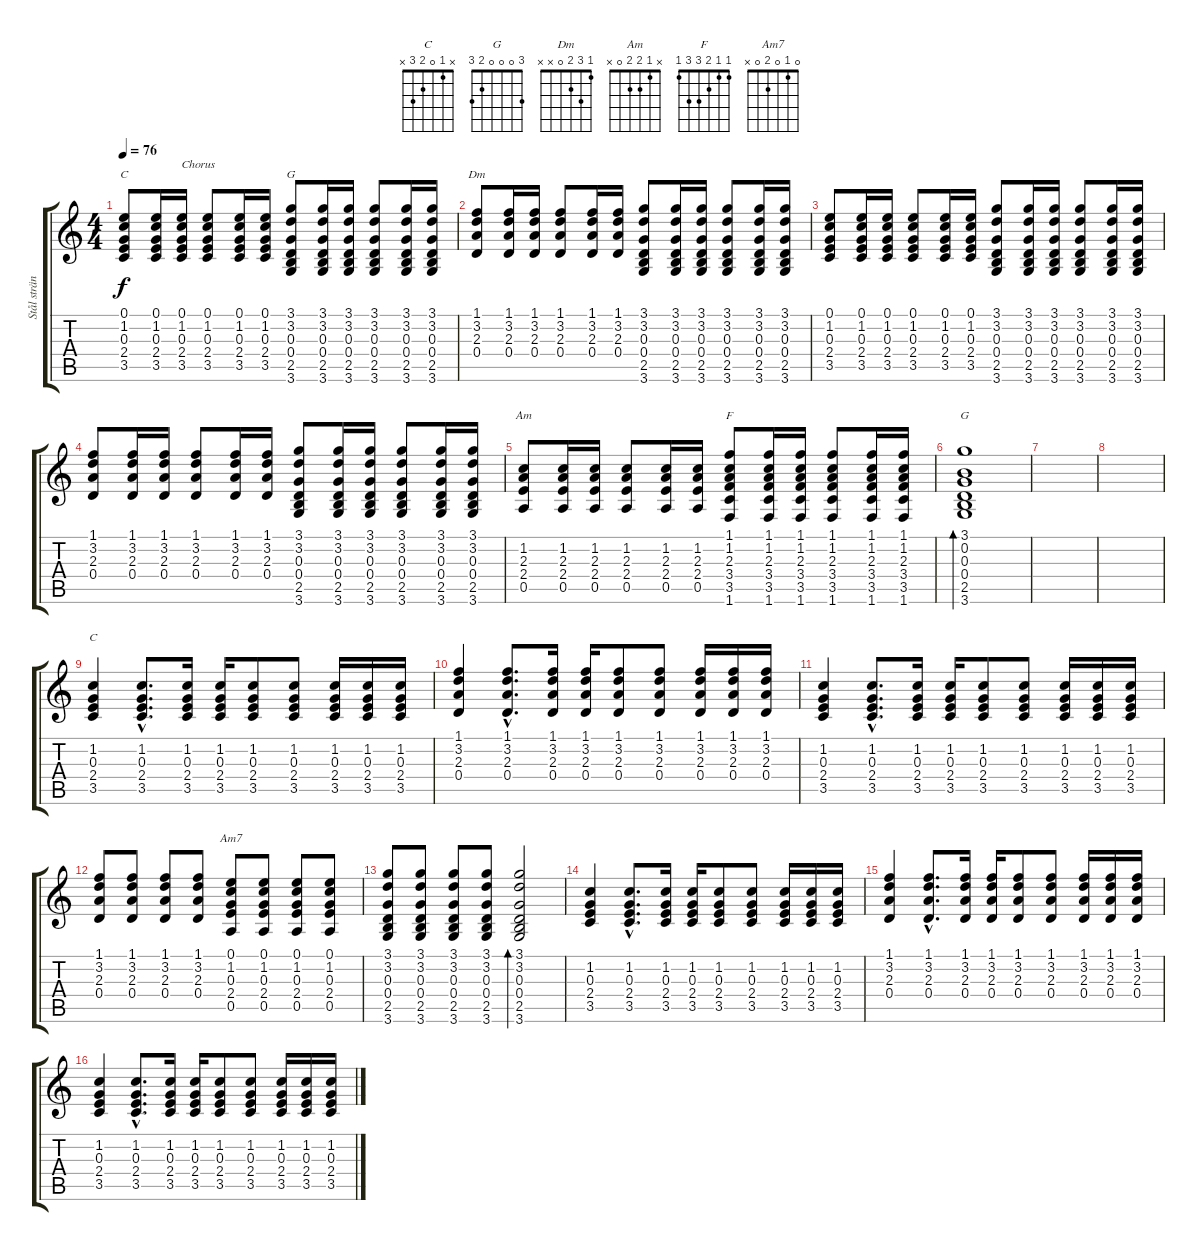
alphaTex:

\track ("Stål strängad akustisk" "Stål strän") {instrument acousticguitarsteel}
\staff {score tabs}
\tuning (E4 B3 G3 D3 A2 E2) {hide}
\chord ("C" 0 1 0 2 3 x)
\chord ("G" 3 3 0 0 2 3)
\chord ("Dm" 1 3 2 0 x x)
\chord ("Am" x 1 2 2 0 x)
\chord ("F" 1 1 2 3 3 1)
\chord ("G" 3 0 0 0 2 3)
\chord ("C" x 1 0 2 3 x)
\chord ("Am7" 0 1 0 2 0 x)
\ts (4 4)
\tempo 76
\clef g2
\ks c
(0.1 1.2 0.3 2.4 3.5).8{ch "C" dy f} (0.1 1.2 0.3 2.4 3.5).16 (0.1 1.2 0.3 2.4 3.5).16{txt "Chorus"} (0.1 1.2 0.3 2.4 3.5).8 (0.1 1.2 0.3 2.4 3.5).16 (0.1 1.2 0.3 2.4 3.5).16 (3.1 3.2 0.3 0.4 2.5 3.6).8{ch "G"} (3.1 3.2 0.3 0.4 2.5 3.6).16 (3.1 3.2 0.3 0.4 2.5 3.6).16 (3.1 3.2 0.3 0.4 2.5 3.6).8 (3.1 3.2 0.3 0.4 2.5 3.6).16 (3.1 3.2 0.3 0.4 2.5 3.6).16 |
(1.1 3.2 2.3 0.4).8{ch "Dm"} (1.1 3.2 2.3 0.4).16 (1.1 3.2 2.3 0.4).16 (1.1 3.2 2.3 0.4).8 (1.1 3.2 2.3 0.4).16 (1.1 3.2 2.3 0.4).16 (3.1 3.2 0.3 0.4 2.5 3.6).8 (3.1 3.2 0.3 0.4 2.5 3.6).16 (3.1 3.2 0.3 0.4 2.5 3.6).16 (3.1 3.2 0.3 0.4 2.5 3.6).8 (3.1 3.2 0.3 0.4 2.5 3.6).16 (3.1 3.2 0.3 0.4 2.5 3.6).16 |
(0.1 1.2 0.3 2.4 3.5).8 (0.1 1.2 0.3 2.4 3.5).16 (0.1 1.2 0.3 2.4 3.5).16 (0.1 1.2 0.3 2.4 3.5).8 (0.1 1.2 0.3 2.4 3.5).16 (0.1 1.2 0.3 2.4 3.5).16 (3.1 3.2 0.3 0.4 2.5 3.6).8 (3.1 3.2 0.3 0.4 2.5 3.6).16 (3.1 3.2 0.3 0.4 2.5 3.6).16 (3.1 3.2 0.3 0.4 2.5 3.6).8 (3.1 3.2 0.3 0.4 2.5 3.6).16 (3.1 3.2 0.3 0.4 2.5 3.6).16 |
(1.1 3.2 2.3 0.4).8 (1.1 3.2 2.3 0.4).16 (1.1 3.2 2.3 0.4).16 (1.1 3.2 2.3 0.4).8 (1.1 3.2 2.3 0.4).16 (1.1 3.2 2.3 0.4).16 (3.1 3.2 0.3 0.4 2.5 3.6).8 (3.1 3.2 0.3 0.4 2.5 3.6).16 (3.1 3.2 0.3 0.4 2.5 3.6).16 (3.1 3.2 0.3 0.4 2.5 3.6).8 (3.1 3.2 0.3 0.4 2.5 3.6).16 (3.1 3.2 0.3 0.4 2.5 3.6).16 |
(1.2 2.3 2.4 0.5).8{ch "Am"} (1.2 2.3 2.4 0.5).16 (1.2 2.3 2.4 0.5).16 (1.2 2.3 2.4 0.5).8 (1.2 2.3 2.4 0.5).16 (1.2 2.3 2.4 0.5).16 (1.1 1.2 2.3 3.4 3.5 1.6).8{ch "F"} (1.1 1.2 2.3 3.4 3.5 1.6).16 (1.1 1.2 2.3 3.4 3.5 1.6).16 (1.1 1.2 2.3 3.4 3.5 1.6).8 (1.1 1.2 2.3 3.4 3.5 1.6).16 (1.1 1.2 2.3 3.4 3.5 1.6).16 |
(3.1 0.2 0.3 0.4 2.5 3.6).1{bd 120 ch "G"} |
|
|
(1.2 0.3 2.4 3.5).4{ch "C"} (1.2{hac} 0.3{hac} 2.4{hac} 3.5{hac}).8{d} (1.2 0.3 2.4 3.5).16 (1.2 0.3 2.4 3.5).16 (1.2 0.3 2.4 3.5).8 (1.2 0.3 2.4 3.5).8 (1.2 0.3 2.4 3.5).16 (1.2 0.3 2.4 3.5).16 (1.2 0.3 2.4 3.5).16 |
(1.1 3.2 2.3 0.4).4 (1.1{hac} 3.2{hac} 2.3{hac} 0.4{hac}).8{d} (1.1 3.2 2.3 0.4).16 (1.1 3.2 2.3 0.4).16 (1.1 3.2 2.3 0.4).8 (1.1 3.2 2.3 0.4).8 (1.1 3.2 2.3 0.4).16 (1.1 3.2 2.3 0.4).16 (1.1 3.2 2.3 0.4).16 |
(1.2 0.3 2.4 3.5).4 (1.2{hac} 0.3{hac} 2.4{hac} 3.5{hac}).8{d} (1.2 0.3 2.4 3.5).16 (1.2 0.3 2.4 3.5).16 (1.2 0.3 2.4 3.5).8 (1.2 0.3 2.4 3.5).8 (1.2 0.3 2.4 3.5).16 (1.2 0.3 2.4 3.5).16 (1.2 0.3 2.4 3.5).16 |
(1.1 3.2 2.3 0.4).8 (1.1 3.2 2.3 0.4).8 (1.1 3.2 2.3 0.4).8 (1.1 3.2 2.3 0.4).8 (0.1 1.2 0.3 2.4 0.5).8{ch "Am7"} (0.1 1.2 0.3 2.4 0.5).8 (0.1 1.2 0.3 2.4 0.5).8 (0.1 1.2 0.3 2.4 0.5).8 |
(3.1 3.2 0.3 0.4 2.5 3.6).8 (3.1 3.2 0.3 0.4 2.5 3.6).8 (3.1 3.2 0.3 0.4 2.5 3.6).8 (3.1 3.2 0.3 0.4 2.5 3.6).8 (3.1 3.2 0.3 0.4 2.5 3.6).2{bd 120} |
(1.2 0.3 2.4 3.5).4 (1.2{hac} 0.3{hac} 2.4{hac} 3.5{hac}).8{d} (1.2 0.3 2.4 3.5).16 (1.2 0.3 2.4 3.5).16 (1.2 0.3 2.4 3.5).8 (1.2 0.3 2.4 3.5).8 (1.2 0.3 2.4 3.5).16 (1.2 0.3 2.4 3.5).16 (1.2 0.3 2.4 3.5).16 |
(1.1 3.2 2.3 0.4).4 (1.1{hac} 3.2{hac} 2.3{hac} 0.4{hac}).8{d} (1.1 3.2 2.3 0.4).16 (1.1 3.2 2.3 0.4).16 (1.1 3.2 2.3 0.4).8 (1.1 3.2 2.3 0.4).8 (1.1 3.2 2.3 0.4).16 (1.1 3.2 2.3 0.4).16 (1.1 3.2 2.3 0.4).16 |
(1.2 0.3 2.4 3.5).4 (1.2{hac} 0.3{hac} 2.4{hac} 3.5{hac}).8{d} (1.2 0.3 2.4 3.5).16 (1.2 0.3 2.4 3.5).16 (1.2 0.3 2.4 3.5).8 (1.2 0.3 2.4 3.5).8 (1.2 0.3 2.4 3.5).16 (1.2 0.3 2.4 3.5).16 (1.2 0.3 2.4 3.5).16
